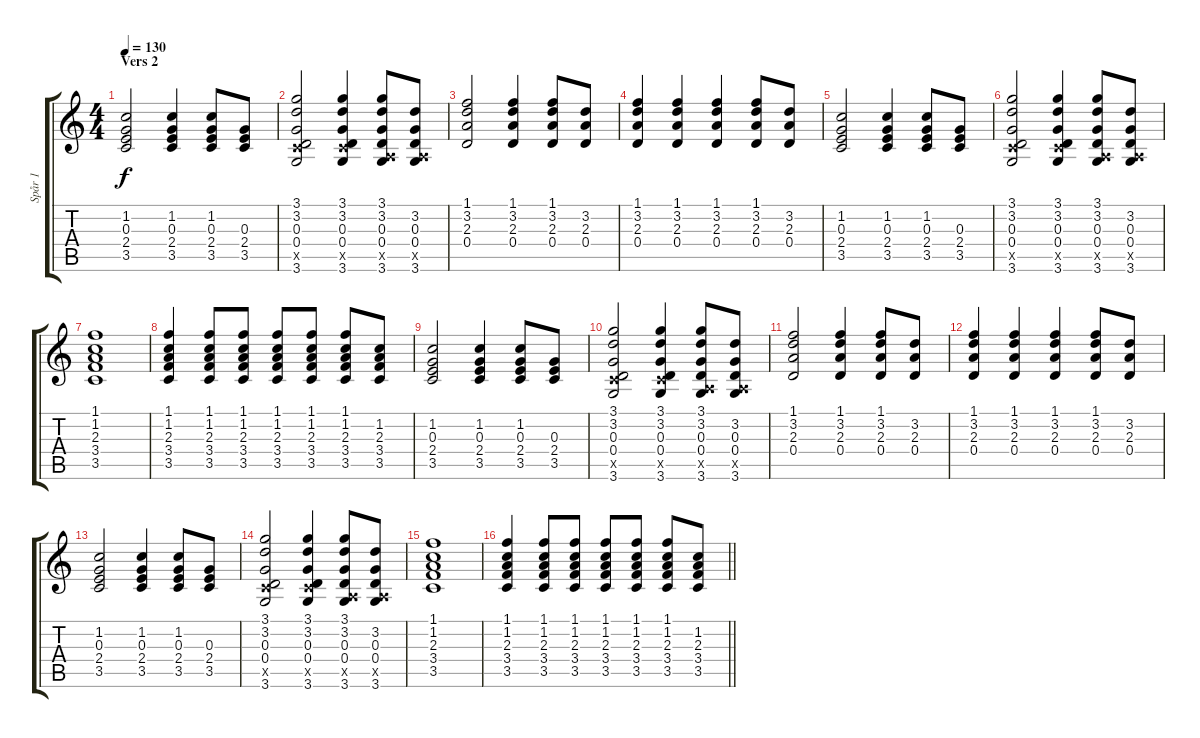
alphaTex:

\track ("Spår 1" "Spår 1") {instrument electricguitarclean}
\staff {score tabs}
\tuning (E4 B3 G3 D3 A2 E2) {hide}
\ts (4 4)
\section ("" "Vers 2")
\tempo 130
\clef g2
\ks c
(1.2 0.3 2.4 3.5).2{dy f} (1.2 0.3 2.4 3.5).4 (1.2 0.3 2.4 3.5).8 (0.3 2.4 3.5).8 |
(3.1 3.2 0.3 0.4 3.5{x} 3.6).2 (3.1 3.2 0.3 0.4 3.5{x} 3.6).4 (3.1 3.2 0.3 0.4 0.5{x} 3.6).8 (3.2 0.3 0.4 0.5{x} 3.6).8 |
(1.1 3.2 2.3 0.4).2 (1.1 3.2 2.3 0.4).4 (1.1 3.2 2.3 0.4).8 (3.2 2.3 0.4).8 |
(1.1 3.2 2.3 0.4).4 (1.1 3.2 2.3 0.4).4 (1.1 3.2 2.3 0.4).4 (1.1 3.2 2.3 0.4).8 (3.2 2.3 0.4).8 |
(1.2 0.3 2.4 3.5).2 (1.2 0.3 2.4 3.5).4 (1.2 0.3 2.4 3.5).8 (0.3 2.4 3.5).8 |
(3.1 3.2 0.3 0.4 3.5{x} 3.6).2 (3.1 3.2 0.3 0.4 3.5{x} 3.6).4 (3.1 3.2 0.3 0.4 0.5{x} 3.6).8 (3.2 0.3 0.4 0.5{x} 3.6).8 |
(1.1 1.2 2.3 3.4 3.5).1 |
(1.1 1.2 2.3 3.4 3.5).4 (1.1 1.2 2.3 3.4 3.5).8 (1.1 1.2 2.3 3.4 3.5).8 (1.1 1.2 2.3 3.4 3.5).8 (1.1 1.2 2.3 3.4 3.5).8 (1.1 1.2 2.3 3.4 3.5).8 (1.2 2.3 3.4 3.5).8 |
(1.2 0.3 2.4 3.5).2 (1.2 0.3 2.4 3.5).4 (1.2 0.3 2.4 3.5).8 (0.3 2.4 3.5).8 |
(3.1 3.2 0.3 0.4 3.5{x} 3.6).2 (3.1 3.2 0.3 0.4 3.5{x} 3.6).4 (3.1 3.2 0.3 0.4 0.5{x} 3.6).8 (3.2 0.3 0.4 0.5{x} 3.6).8 |
(1.1 3.2 2.3 0.4).2 (1.1 3.2 2.3 0.4).4 (1.1 3.2 2.3 0.4).8 (3.2 2.3 0.4).8 |
(1.1 3.2 2.3 0.4).4 (1.1 3.2 2.3 0.4).4 (1.1 3.2 2.3 0.4).4 (1.1 3.2 2.3 0.4).8 (3.2 2.3 0.4).8 |
(1.2 0.3 2.4 3.5).2 (1.2 0.3 2.4 3.5).4 (1.2 0.3 2.4 3.5).8 (0.3 2.4 3.5).8 |
(3.1 3.2 0.3 0.4 3.5{x} 3.6).2 (3.1 3.2 0.3 0.4 3.5{x} 3.6).4 (3.1 3.2 0.3 0.4 0.5{x} 3.6).8 (3.2 0.3 0.4 0.5{x} 3.6).8 |
(1.1 1.2 2.3 3.4 3.5).1 |
\barLineRight lightlight
(1.1 1.2 2.3 3.4 3.5).4 (1.1 1.2 2.3 3.4 3.5).8 (1.1 1.2 2.3 3.4 3.5).8 (1.1 1.2 2.3 3.4 3.5).8 (1.1 1.2 2.3 3.4 3.5).8 (1.1 1.2 2.3 3.4 3.5).8 (1.2 2.3 3.4 3.5).8
